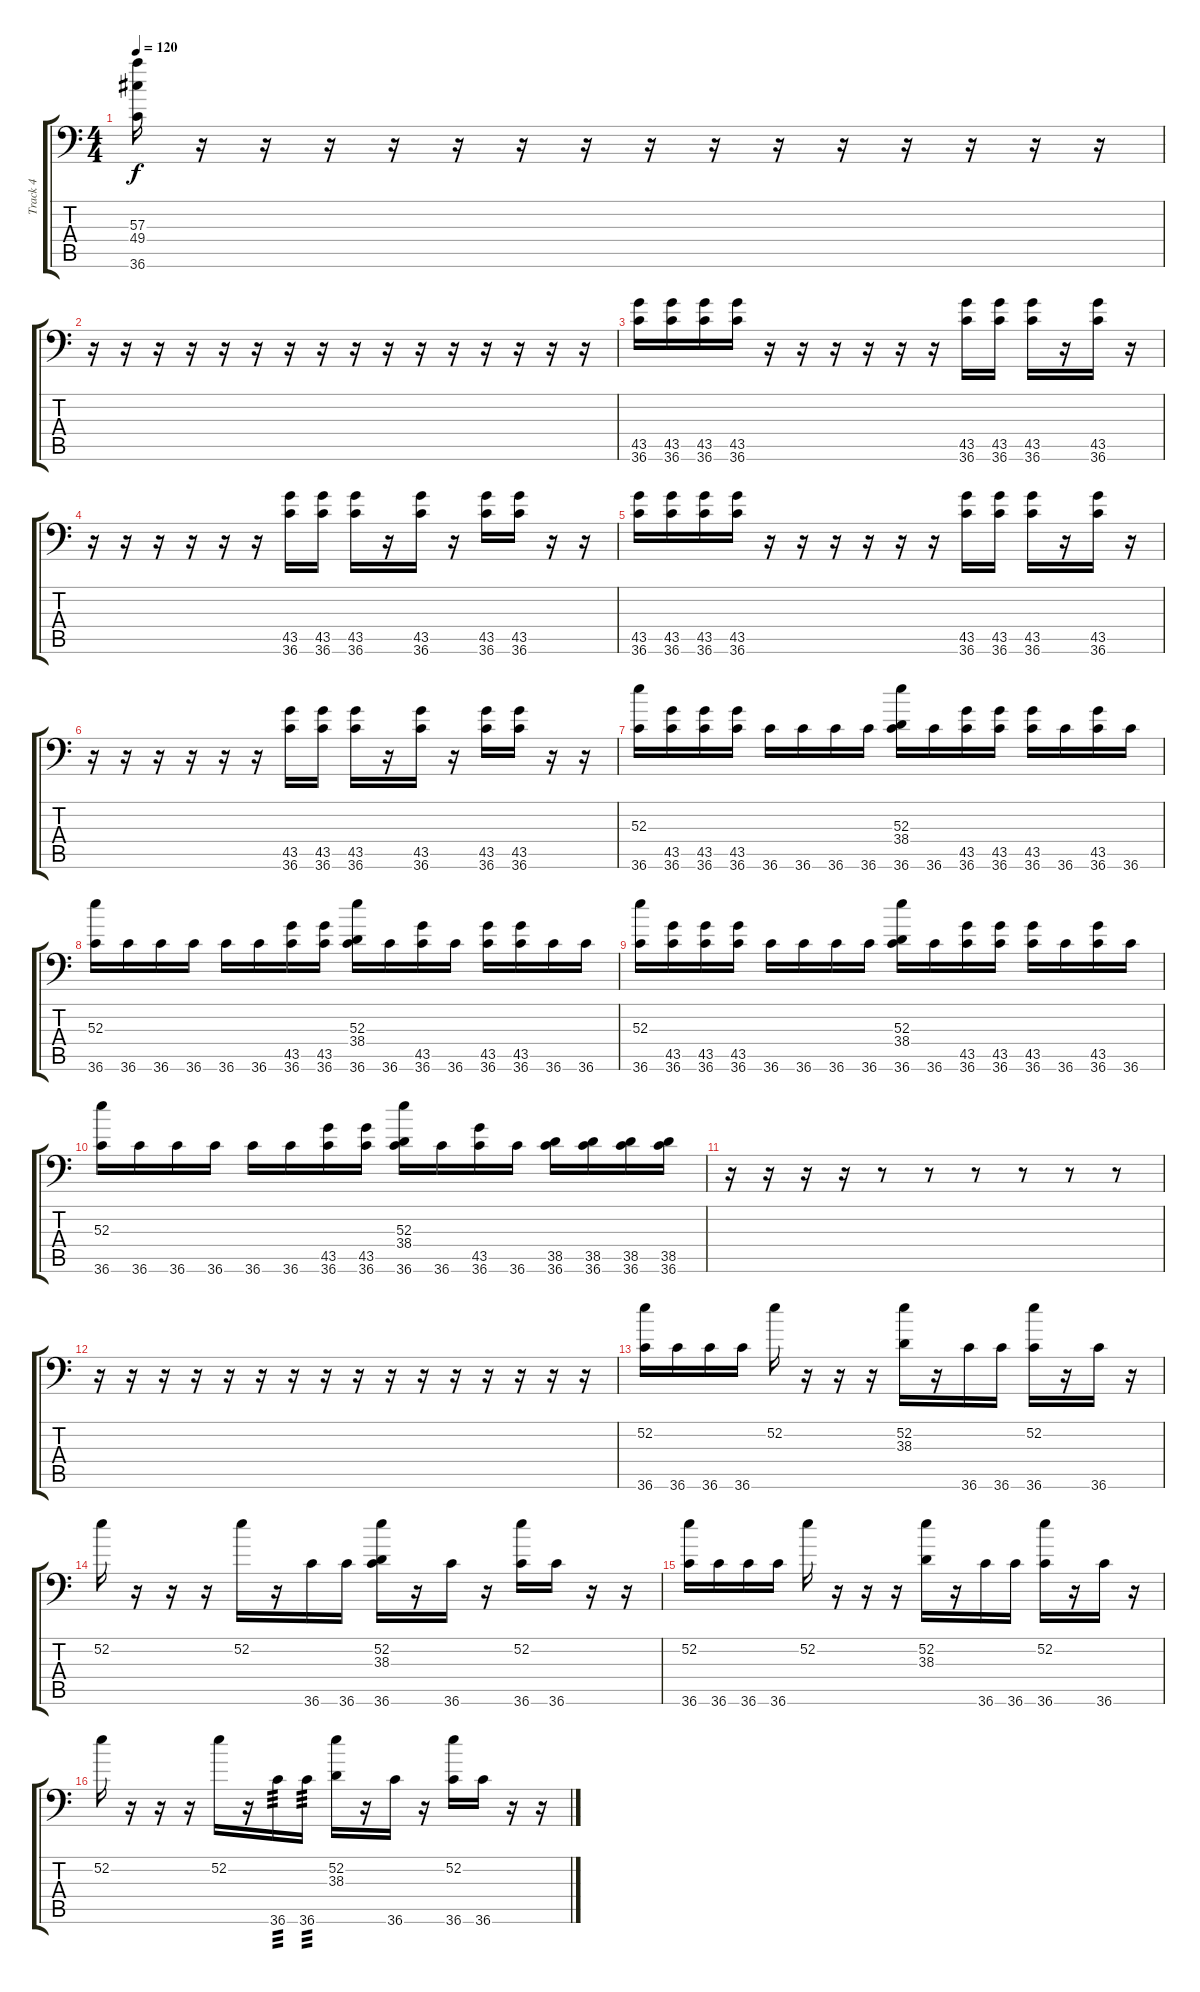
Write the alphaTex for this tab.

\track ("Track 4" "Track 4") {instrument acousticgrandpiano}
\staff {score tabs}
\tuning (C-1 C-1 C-1 C-1 C-1 C-1) {hide}
\ts (4 4)
\tempo 120
\clef f4
\ks c
(57.3 49.4 36.6).16{dy f} r.16 r.16 r.16 r.16 r.16 r.16 r.16 r.16 r.16 r.16 r.16 r.16 r.16 r.16 r.16 |
r.16 r.16 r.16 r.16 r.16 r.16 r.16 r.16 r.16 r.16 r.16 r.16 r.16 r.16 r.16 r.16 |
(43.5 36.6).16 (43.5 36.6).16 (43.5 36.6).16 (43.5 36.6).16 r.16 r.16 r.16 r.16 r.16 r.16 (43.5 36.6).16 (43.5 36.6).16 (43.5 36.6).16 r.16 (43.5 36.6).16 r.16 |
r.16 r.16 r.16 r.16 r.16 r.16 (43.5 36.6).16 (43.5 36.6).16 (43.5 36.6).16 r.16 (43.5 36.6).16 r.16 (43.5 36.6).16 (43.5 36.6).16 r.16 r.16 |
(43.5 36.6).16 (43.5 36.6).16 (43.5 36.6).16 (43.5 36.6).16 r.16 r.16 r.16 r.16 r.16 r.16 (43.5 36.6).16 (43.5 36.6).16 (43.5 36.6).16 r.16 (43.5 36.6).16 r.16 |
r.16 r.16 r.16 r.16 r.16 r.16 (43.5 36.6).16 (43.5 36.6).16 (43.5 36.6).16 r.16 (43.5 36.6).16 r.16 (43.5 36.6).16 (43.5 36.6).16 r.16 r.16 |
(52.3 36.6).16 (43.5 36.6).16 (43.5 36.6).16 (43.5 36.6).16 36.6.16 36.6.16 36.6.16 36.6.16 (52.3 38.4 36.6).16 36.6.16 (43.5 36.6).16 (43.5 36.6).16 (43.5 36.6).16 36.6.16 (43.5 36.6).16 36.6.16 |
(52.3 36.6).16 36.6.16 36.6.16 36.6.16 36.6.16 36.6.16 (43.5 36.6).16 (43.5 36.6).16 (52.3 38.4 36.6).16 36.6.16 (43.5 36.6).16 36.6.16 (43.5 36.6).16 (43.5 36.6).16 36.6.16 36.6.16 |
(52.3 36.6).16 (43.5 36.6).16 (43.5 36.6).16 (43.5 36.6).16 36.6.16 36.6.16 36.6.16 36.6.16 (52.3 38.4 36.6).16 36.6.16 (43.5 36.6).16 (43.5 36.6).16 (43.5 36.6).16 36.6.16 (43.5 36.6).16 36.6.16 |
(52.3 36.6).16 36.6.16 36.6.16 36.6.16 36.6.16 36.6.16 (43.5 36.6).16 (43.5 36.6).16 (52.3 38.4 36.6).16 36.6.16 (43.5 36.6).16 36.6.16 (38.5 36.6).16 (38.5 36.6).16 (38.5 36.6).16 (38.5 36.6).16 |
r.16 r.16 r.16 r.16 r.8 r.8 r.8 r.8 r.8 r.8 |
r.16 r.16 r.16 r.16 r.16 r.16 r.16 r.16 r.16 r.16 r.16 r.16 r.16 r.16 r.16 r.16 |
(52.2 36.6).16 36.6.16 36.6.16 36.6.16 52.2.16 r.16 r.16 r.16 (52.2 38.3).16 r.16 36.6.16 36.6.16 (52.2 36.6).16 r.16 36.6.16 r.16 |
52.2.16 r.16 r.16 r.16 52.2.16 r.16 36.6.16 36.6.16 (52.2 38.3 36.6).16 r.16 36.6.16 r.16 (52.2 36.6).16 36.6.16 r.16 r.16 |
(52.2 36.6).16 36.6.16 36.6.16 36.6.16 52.2.16 r.16 r.16 r.16 (52.2 38.3).16 r.16 36.6.16 36.6.16 (52.2 36.6).16 r.16 36.6.16 r.16 |
52.2.16 r.16 r.16 r.16 52.2.16 r.16 36.6.16{tp 3} 36.6.16{tp 3} (52.2 38.3).16 r.16 36.6.16 r.16 (52.2 36.6).16 36.6.16 r.16 r.16
